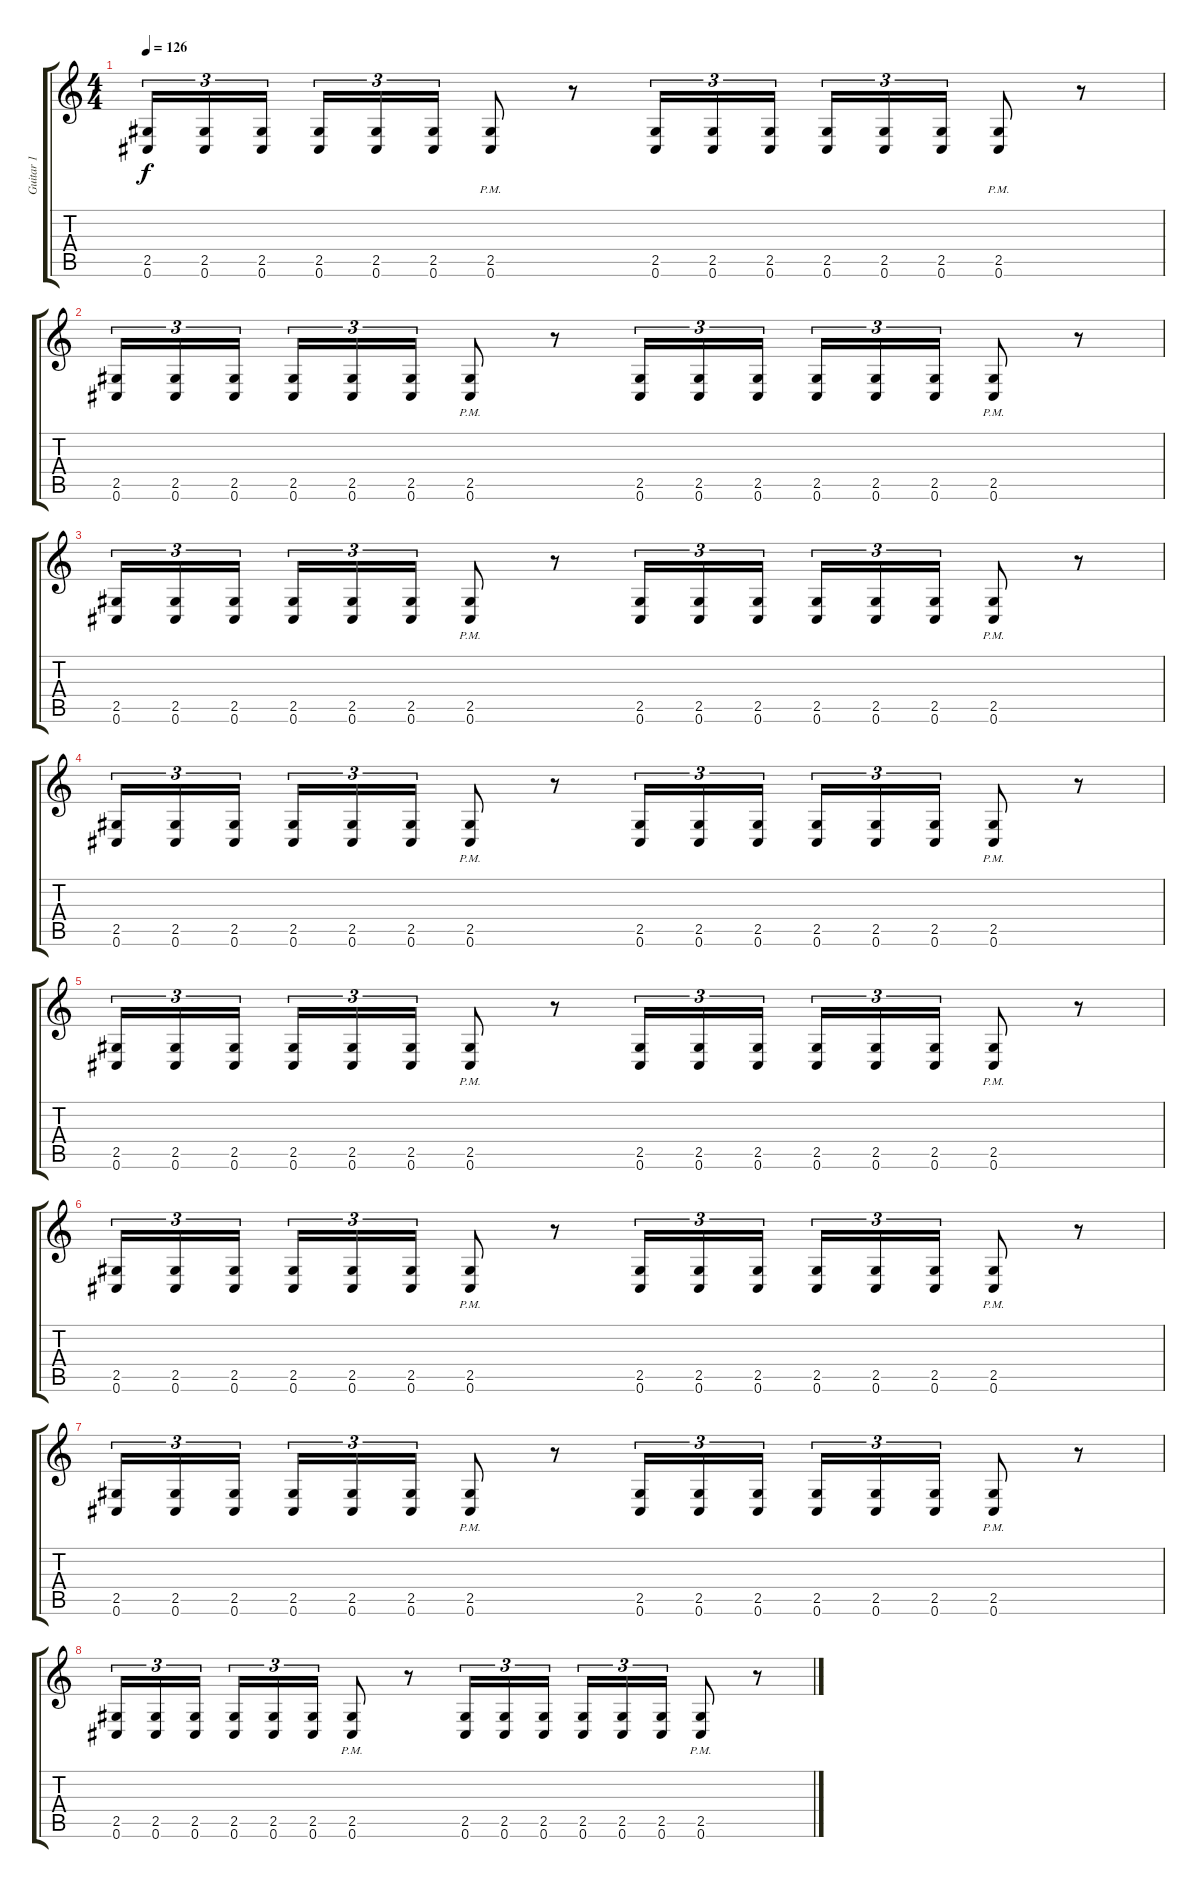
\track ("Guitar 1" "Guitar 1") {instrument distortionguitar}
\staff {score tabs}
\tuning (Db4 Ab3 E3 B2 Gb2 Db2) {hide}
\ts (4 4)
\section ("" "")
\tempo 126
\clef g2
\ks c
(2.5 0.6).16{tu (3 2) dy f} (2.5 0.6).16{tu (3 2)} (2.5 0.6).16{tu (3 2)} (2.5 0.6).16{tu (3 2)} (2.5 0.6).16{tu (3 2)} (2.5 0.6).16{tu (3 2)} (2.5{pm} 0.6{pm}).8 r.8 (2.5 0.6).16{tu (3 2)} (2.5 0.6).16{tu (3 2)} (2.5 0.6).16{tu (3 2)} (2.5 0.6).16{tu (3 2)} (2.5 0.6).16{tu (3 2)} (2.5 0.6).16{tu (3 2)} (2.5{pm} 0.6{pm}).8 r.8 |
(2.5 0.6).16{tu (3 2)} (2.5 0.6).16{tu (3 2)} (2.5 0.6).16{tu (3 2)} (2.5 0.6).16{tu (3 2)} (2.5 0.6).16{tu (3 2)} (2.5 0.6).16{tu (3 2)} (2.5{pm} 0.6{pm}).8 r.8 (2.5 0.6).16{tu (3 2)} (2.5 0.6).16{tu (3 2)} (2.5 0.6).16{tu (3 2)} (2.5 0.6).16{tu (3 2)} (2.5 0.6).16{tu (3 2)} (2.5 0.6).16{tu (3 2)} (2.5{pm} 0.6{pm}).8 r.8 |
(2.5 0.6).16{tu (3 2)} (2.5 0.6).16{tu (3 2)} (2.5 0.6).16{tu (3 2)} (2.5 0.6).16{tu (3 2)} (2.5 0.6).16{tu (3 2)} (2.5 0.6).16{tu (3 2)} (2.5{pm} 0.6{pm}).8 r.8 (2.5 0.6).16{tu (3 2)} (2.5 0.6).16{tu (3 2)} (2.5 0.6).16{tu (3 2)} (2.5 0.6).16{tu (3 2)} (2.5 0.6).16{tu (3 2)} (2.5 0.6).16{tu (3 2)} (2.5{pm} 0.6{pm}).8 r.8 |
(2.5 0.6).16{tu (3 2)} (2.5 0.6).16{tu (3 2)} (2.5 0.6).16{tu (3 2)} (2.5 0.6).16{tu (3 2)} (2.5 0.6).16{tu (3 2)} (2.5 0.6).16{tu (3 2)} (2.5{pm} 0.6{pm}).8 r.8 (2.5 0.6).16{tu (3 2)} (2.5 0.6).16{tu (3 2)} (2.5 0.6).16{tu (3 2)} (2.5 0.6).16{tu (3 2)} (2.5 0.6).16{tu (3 2)} (2.5 0.6).16{tu (3 2)} (2.5{pm} 0.6{pm}).8 r.8 |
(2.5 0.6).16{tu (3 2)} (2.5 0.6).16{tu (3 2)} (2.5 0.6).16{tu (3 2)} (2.5 0.6).16{tu (3 2)} (2.5 0.6).16{tu (3 2)} (2.5 0.6).16{tu (3 2)} (2.5{pm} 0.6{pm}).8 r.8 (2.5 0.6).16{tu (3 2)} (2.5 0.6).16{tu (3 2)} (2.5 0.6).16{tu (3 2)} (2.5 0.6).16{tu (3 2)} (2.5 0.6).16{tu (3 2)} (2.5 0.6).16{tu (3 2)} (2.5{pm} 0.6{pm}).8 r.8 |
(2.5 0.6).16{tu (3 2)} (2.5 0.6).16{tu (3 2)} (2.5 0.6).16{tu (3 2)} (2.5 0.6).16{tu (3 2)} (2.5 0.6).16{tu (3 2)} (2.5 0.6).16{tu (3 2)} (2.5{pm} 0.6{pm}).8 r.8 (2.5 0.6).16{tu (3 2)} (2.5 0.6).16{tu (3 2)} (2.5 0.6).16{tu (3 2)} (2.5 0.6).16{tu (3 2)} (2.5 0.6).16{tu (3 2)} (2.5 0.6).16{tu (3 2)} (2.5{pm} 0.6{pm}).8 r.8 |
(2.5 0.6).16{tu (3 2)} (2.5 0.6).16{tu (3 2)} (2.5 0.6).16{tu (3 2)} (2.5 0.6).16{tu (3 2)} (2.5 0.6).16{tu (3 2)} (2.5 0.6).16{tu (3 2)} (2.5{pm} 0.6{pm}).8 r.8 (2.5 0.6).16{tu (3 2)} (2.5 0.6).16{tu (3 2)} (2.5 0.6).16{tu (3 2)} (2.5 0.6).16{tu (3 2)} (2.5 0.6).16{tu (3 2)} (2.5 0.6).16{tu (3 2)} (2.5{pm} 0.6{pm}).8 r.8 |
(2.5 0.6).16{tu (3 2)} (2.5 0.6).16{tu (3 2)} (2.5 0.6).16{tu (3 2)} (2.5 0.6).16{tu (3 2)} (2.5 0.6).16{tu (3 2)} (2.5 0.6).16{tu (3 2)} (2.5{pm} 0.6{pm}).8 r.8 (2.5 0.6).16{tu (3 2)} (2.5 0.6).16{tu (3 2)} (2.5 0.6).16{tu (3 2)} (2.5 0.6).16{tu (3 2)} (2.5 0.6).16{tu (3 2)} (2.5 0.6).16{tu (3 2)} (2.5{pm} 0.6{pm}).8 r.8
